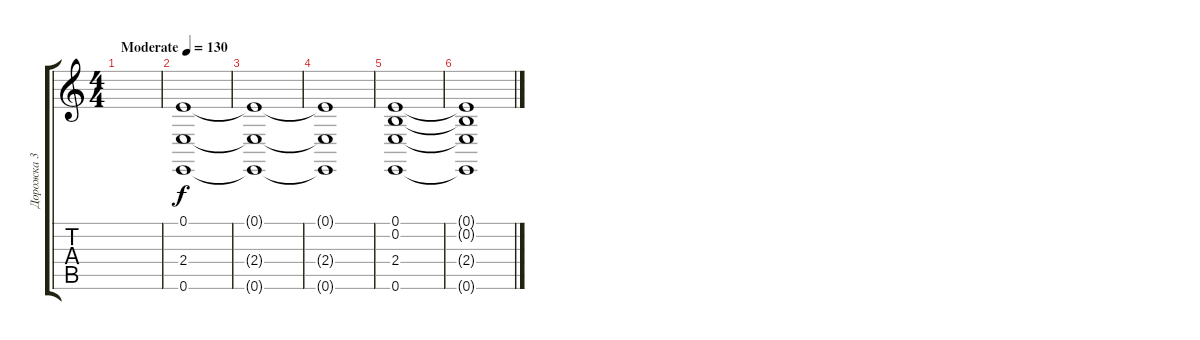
\track ("Дорожка 3" "Дорожка 3") {instrument seashore}
\staff {score tabs}
\tuning (E4 B3 G3 D3 A2 E2) {hide}
\ts (4 4)
\tempo (130 "Moderate")
\clef g2
\ks c
|
(0.1 2.4 0.6).1 |
(0.1{t} 2.4{t} 0.6{t}).1 |
(0.1{t} 2.4{t} 0.6{t}).1 |
(0.1 0.2 2.4 0.6).1 |
(0.1{t} 0.2{t} 2.4{t} 0.6{t}).1
